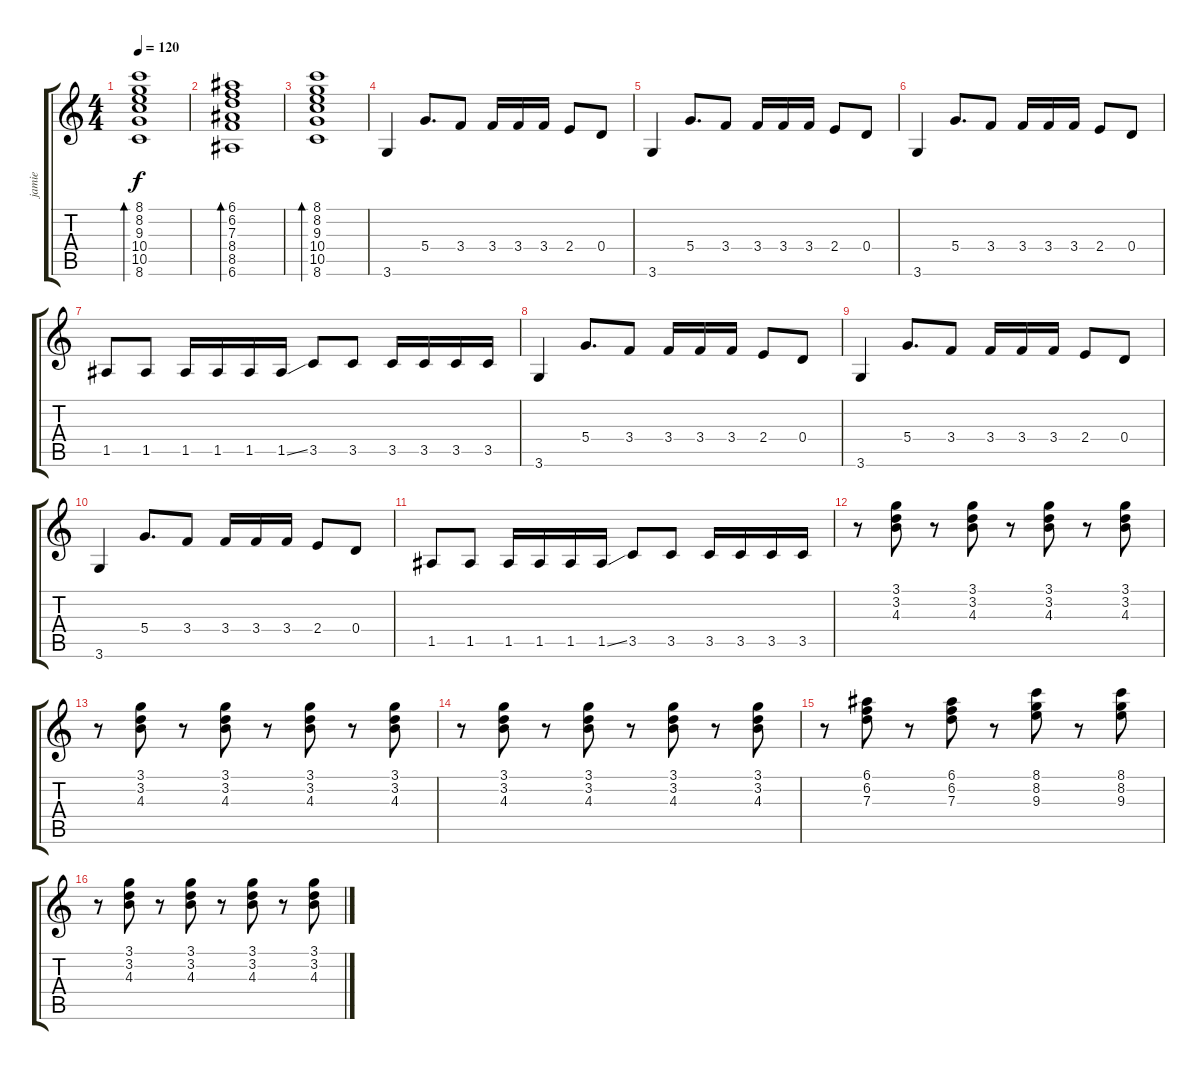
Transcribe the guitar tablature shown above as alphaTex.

\track ("jamie" "jamie") {instrument electricguitarclean}
\staff {score tabs}
\tuning (E4 B3 G3 D3 A2 E2) {hide}
\ts (4 4)
\tempo 120
\clef g2
\ks c
(8.1 8.2 9.3 10.4 10.5 8.6).1{bd 60 dy f} |
(6.1 6.2 7.3 8.4 8.5 6.6).1{bd 60} |
(8.1 8.2 9.3 10.4 10.5 8.6).1{bd 60} |
3.6.4 5.4.8{d} 3.4.8 3.4.16 3.4.16 3.4.16 2.4.8 0.4.8 |
3.6.4 5.4.8{d} 3.4.8 3.4.16 3.4.16 3.4.16 2.4.8 0.4.8 |
3.6.4 5.4.8{d} 3.4.8 3.4.16 3.4.16 3.4.16 2.4.8 0.4.8 |
1.5.8 1.5.8 1.5.16 1.5.16 1.5.16 1.5{ss}.16 3.5.8 3.5.8 3.5.16 3.5.16 3.5.16 3.5.16 |
3.6.4 5.4.8{d} 3.4.8 3.4.16 3.4.16 3.4.16 2.4.8 0.4.8 |
3.6.4 5.4.8{d} 3.4.8 3.4.16 3.4.16 3.4.16 2.4.8 0.4.8 |
3.6.4 5.4.8{d} 3.4.8 3.4.16 3.4.16 3.4.16 2.4.8 0.4.8 |
1.5.8 1.5.8 1.5.16 1.5.16 1.5.16 1.5{ss}.16 3.5.8 3.5.8 3.5.16 3.5.16 3.5.16 3.5.16 |
r.8 (3.1 3.2 4.3).8 r.8 (3.1 3.2 4.3).8 r.8 (3.1 3.2 4.3).8 r.8 (3.1 3.2 4.3).8 |
r.8 (3.1 3.2 4.3).8 r.8 (3.1 3.2 4.3).8 r.8 (3.1 3.2 4.3).8 r.8 (3.1 3.2 4.3).8 |
r.8 (3.1 3.2 4.3).8 r.8 (3.1 3.2 4.3).8 r.8 (3.1 3.2 4.3).8 r.8 (3.1 3.2 4.3).8 |
r.8 (6.1 6.2 7.3).8 r.8 (6.1 6.2 7.3).8 r.8 (8.1 8.2 9.3).8 r.8 (8.1 8.2 9.3).8 |
r.8 (3.1 3.2 4.3).8 r.8 (3.1 3.2 4.3).8 r.8 (3.1 3.2 4.3).8 r.8 (3.1 3.2 4.3).8
